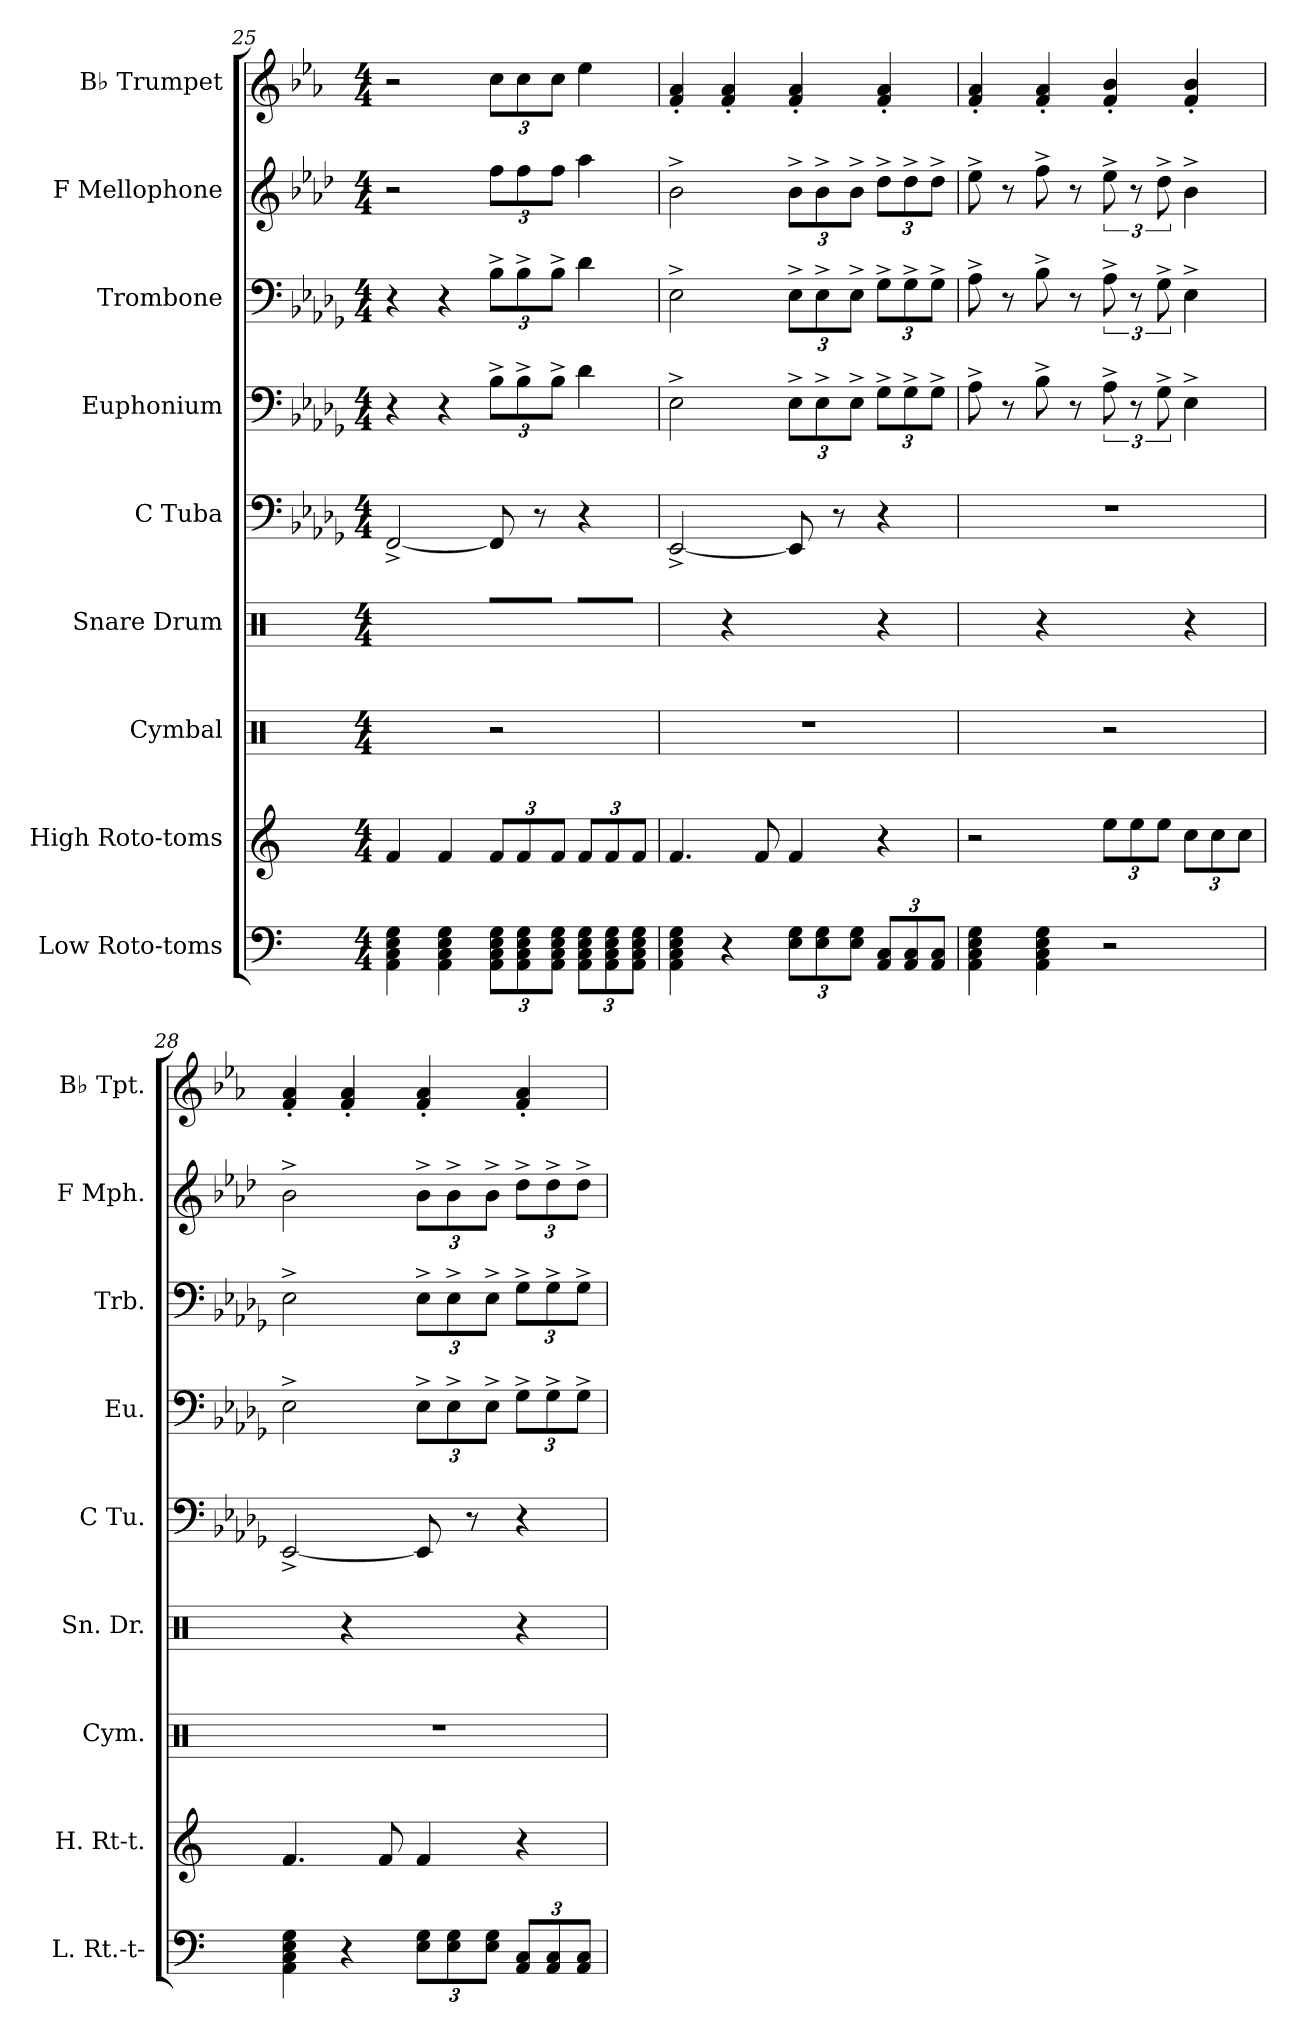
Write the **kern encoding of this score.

**kern	**kern	**kern	**kern	**kern	**kern	**kern	**kern	**kern
*part9	*part8	*part7	*part6	*part5	*part4	*part3	*part2	*part1
*staff9	*staff8	*staff7	*staff6	*staff5	*staff4	*staff3	*staff2	*staff1
*I"Low Roto-toms	*I"High Roto-toms	*I"Cymbal	*I"Snare Drum	*I"C Tuba	*I"Euphonium	*I"Trombone	*I"F Mellophone	*I"B♭ Trumpet
*I'L. Rt.-t-	*I'H. Rt-t.	*I'Cym.	*I'Sn. Dr.	*I'C Tu.	*I'Eu.	*I'Trb.	*I'F Mph.	*I'B♭ Tpt.
*clefF4	*clefG2	*clefX	*clefX	*clefF4	*clefF4	*clefF4	*clefG2	*clefG2
*	*	*	*	*	*	*	*ITrd4c7	*ITrd1c2
*k[]	*k[]	*k[]	*k[]	*k[b-e-a-d-g-]	*k[b-e-a-d-g-]	*k[b-e-a-d-g-]	*k[b-e-a-d-g-]	*k[b-e-a-d-g-]
*C:	*C:	*C:	*C:	*D-:	*D-:	*D-:	*D-:	*D-:
*M4/4	*M4/4	*M4/4	*M4/4	*M4/4	*M4/4	*M4/4	*M4/4	*M4/4
=25	=25	=25	=25	=25	=25	=25	=25	=25
4AA\ 4C\ 4E\ 4G\	4f/	4R\	4R\	[2FF^/	4r	4r	2r	2r
4AA\ 4C\ 4E\ 4G\	4f/	4R\	4R\	.	4r	4r	.	.
*Xbrackettup	*Xbrackettup	*	*Xbrackettup	*	*Xbrackettup	*Xbrackettup	*Xbrackettup	*Xbrackettup
12AA\ 12C\ 12E\ 12G\L	12f/L	2r	12R\L	8FF/]	12B-^\L	12B-^\L	12b-\L	12b-\L
12AA\ 12C\ 12E\ 12G\	12f/	.	12R\	.	12B-^\	12B-^\	12b-\	12b-\
.	.	.	.	8r	.	.	.	.
12AA\ 12C\ 12E\ 12G\J	12f/J	.	12R\J	.	12B-^\J	12B-^\J	12b-\J	12b-\J
12AA\ 12C\ 12E\ 12G\L	12f/L	.	12R\L	4r	4d-\	4d-\	4dd-\	4dd-\
12AA\ 12C\ 12E\ 12G\	12f/	.	12R\	.	.	.	.	.
12AA\ 12C\ 12E\ 12G\J	12f/J	.	12R\J	.	.	.	.	.
!!LO:PB:g=z
=26	=26	=26	=26	=26	=26	=26	=26	=26
4AA\ 4C\ 4E\ 4G\	4.f/	1r	4R\	[2EE-^/	2E-^\	2E-^\	2e-^\	4e-/' 4g-/'
4r	.	.	4r	.	.	.	.	4e-/' 4g-/'
.	8f/	.	.	.	.	.	.	.
12E\ 12G\L	4f/	.	4R\	8EE-/]	12E-^\L	12E-^\L	12e-^\L	4e-/' 4g-/'
12E\ 12G\	.	.	.	.	12E-^\	12E-^\	12e-^\	.
.	.	.	.	8r	.	.	.	.
12E\ 12G\J	.	.	.	.	12E-^\J	12E-^\J	12e-^\J	.
12AA/ 12C/L	4r	.	4r	4r	12G-^\L	12G-^\L	12g-^\L	4e-/' 4g-/'
12AA/ 12C/	.	.	.	.	12G-^\	12G-^\	12g-^\	.
12AA/ 12C/J	.	.	.	.	12G-^\J	12G-^\J	12g-^\J	.
=27	=27	=27	=27	=27	=27	=27	=27	=27
4AA\ 4C\ 4E\ 4G\	2r	4R\	4R\	1r	8A-^\	8A-^\	8a-^\	4e-/' 4g-/'
.	.	.	.	.	8r	8r	8r	.
4AA\ 4C\ 4E\ 4G\	.	4R\	4r	.	8B-^\	8B-^\	8b-^\	4e-/' 4g-/'
.	.	.	.	.	8r	8r	8r	.
*	*	*	*	*	*brackettup	*brackettup	*brackettup	*
2r	12ee\L	2r	4R\	.	12A-^\	12A-^\	12a-^\	4e-/' 4a-/'
.	12ee\	.	.	.	12r	12r	12r	.
.	12ee\J	.	.	.	12G-^\	12G-^\	12g-^\	.
.	12cc\L	.	4r	.	4E-^\	4E-^\	4e-^\	4e-/' 4a-/'
.	12cc\	.	.	.	.	.	.	.
.	12cc\J	.	.	.	.	.	.	.
=28	=28	=28	=28	=28	=28	=28	=28	=28
4AA\ 4C\ 4E\ 4G\	4.f/	1r	4R\	[2EE-^/	2E-^\	2E-^\	2e-^\	4e-/' 4g-/'
4r	.	.	4r	.	.	.	.	4e-/' 4g-/'
.	8f/	.	.	.	.	.	.	.
*	*	*	*	*	*Xbrackettup	*Xbrackettup	*Xbrackettup	*
12E\ 12G\L	4f/	.	4R\	8EE-/]	12E-^\L	12E-^\L	12e-^\L	4e-/' 4g-/'
12E\ 12G\	.	.	.	.	12E-^\	12E-^\	12e-^\	.
.	.	.	.	8r	.	.	.	.
12E\ 12G\J	.	.	.	.	12E-^\J	12E-^\J	12e-^\J	.
12AA/ 12C/L	4r	.	4r	4r	12G-^\L	12G-^\L	12g-^\L	4e-/' 4g-/'
12AA/ 12C/	.	.	.	.	12G-^\	12G-^\	12g-^\	.
12AA/ 12C/J	.	.	.	.	12G-^\J	12G-^\J	12g-^\J	.
=	=	=	=	=	=	=	=	=
*-	*-	*-	*-	*-	*-	*-	*-	*-
